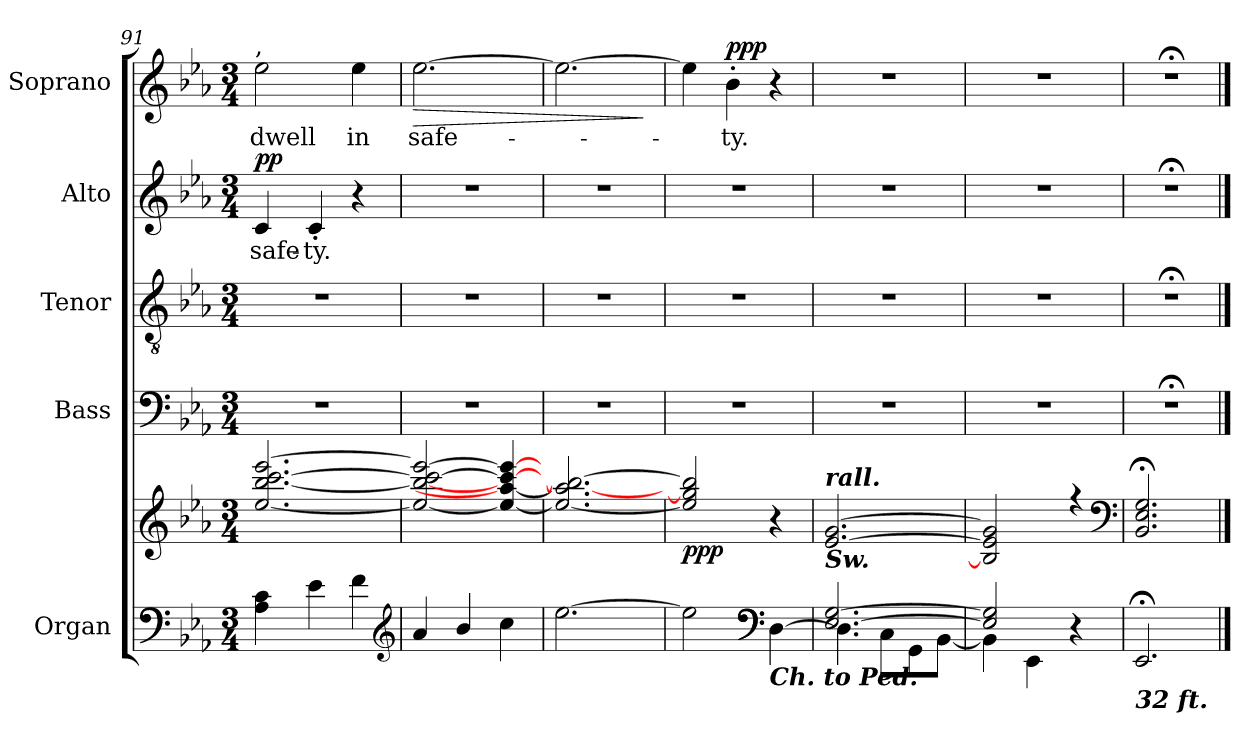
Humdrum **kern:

**kern	**kern	**dynam	**kern	**kern	**kern	**text	**dynam	**kern	**text	**dynam
*part5	*part5	*part5	*part4	*part3	*part2	*part2	*part2	*part1	*part1	*part1
*staff6	*staff5	*staff5/6	*staff4	*staff3	*staff2	*staff2	*staff2	*staff1	*staff1	*staff1
*I"Organ	*	*	*I"Bass	*I"Tenor	*I"Alto	*	*	*I"Soprano	*	*
*	*	*	*I'B	*I'T	*I'A	*	*	*I'S	*	*
*clefF4	*clefG2	*	*clefF4	*clefGv2	*clefG2	*	*	*clefG2	*	*
*k[b-e-a-]	*k[b-e-a-]	*	*k[b-e-a-]	*k[b-e-a-]	*k[b-e-a-]	*	*	*k[b-e-a-]	*	*
*E-:	*E-:	*	*E-:	*E-:	*E-:	*	*	*E-:	*	*
*M3/4	*M3/4	*	*M3/4	*M3/4	*M3/4	*	*	*M3/4	*	*
=91	=91	=91	=91	=91	=91	=91	=91	=91	=91	=91
*^	*	*	*	*	*	*	*	*	*	*
!	!	!	!	!	!	!	!	!	!LO:TX:a:t=,	!	!
!	!LO:N:vis=1	!	!	!LO:N:vis=1	!LO:N:vis=1	!	!LO:LY:b	!LO:DY:b	!	!LO:LY:b	!
*	*	*^	*	*	*	*	*	*	*	*	*
4A-\ 4c\	2.ryy	[2.ee-/ [2.bb-/ [2.ccc/ [2.eee-/	2ryy	.	2.r	2.r	4c	safe-	pp	2ee-	dwell	.
!	!	!	!	!	!	!	!	!LO:LY:b	!	!	!	!
4e-\	.	.	.	.	.	.	4c'	-ty.	.	.	.	.
!	!	!	!	!	!	!	!	!	!	!	!LO:LY:b	!
4f\	.	.	4ryy	.	.	.	4r	.	.	4ee-	in	.
*clefG2	*	*	*	*	*	*	*	*	*	*	*	*
=92	=92	=92	=92	=92	=92	=92	=92	=92	=92	=92	=92	=92
!	!LO:N:vis=1	!	!	!	!LO:N:vis=1	!LO:N:vis=1	!LO:N:vis=1	!	!	!	!LO:LY:b	!LO:HP:b
4a-/	2.ryy	2ee-/_ 2bb-/_ 2ccc/_ 2eee-/_	2ryy	.	2.r	2.r	2.r	.	.	[2.ee-	safe-	>
4b-/	.	.	.	.	.	.	.	.	.	.	.	.
4cc\	.	4ee-/_ 4aa-/_ 4ccc/_ 4eee-/_	4ryy	.	.	.	.	.	.	.	.	.
=93	=93	=93	=93	=93	=93	=93	=93	=93	=93	=93	=93	=93
!	!LO:N:vis=1	!	!	!	!LO:N:vis=1	!LO:N:vis=1	!LO:N:vis=1	!	!	!	!	!
[2.ee-\	2.ryy	2.ee-/_ 2.aa-/_ 2.bb-/_	2ryy	.	2.r	2.r	2.r	.	.	2.ee-_	.	.
.	.	.	4ryy	.	.	.	.	.	.	.	.	.
*v	*v	*	*	*	*	*	*	*	*	*	*	*
*	*v	*v	*	*	*	*	*	*	*	*	*
.	.	.	.	.	.	.	.	.	.	]
=94	=94	=94	=94	=94	=94	=94	=94	=94	=94	=94
*^	*^	*	*	*	*	*	*	*	*	*
!	!	!	!	!LO:DY:b	!LO:N:vis=1	!LO:N:vis=1	!LO:N:vis=1	!	!	!	!	!
2ee-\]	2ryy	2ee-/] 2gg/] 2bb-/]	2ryy	ppp	2.r	2.r	2.r	.	.	4ee-]	.	.
!	!	!	!	!	!	!	!	!	!	!	!LO:LY:b	!LO:DY:b
.	.	.	.	.	.	.	.	.	.	4b-'	ty.	ppp
*clefF4	*	*	*	*	*	*	*	*	*	*	*	*
!LO:TX:b:Bi:t=Ch. to Ped.	!	!	!	!	!	!	!	!	!	!	!	!
4ryy	[4D\	4r	4ryy	.	.	.	.	.	.	4r	.	.
=95	=95	=95	=95	=95	=95	=95	=95	=95	=95	=95	=95	=95
!	!	!LO:TX:a:Bi:t=rall.	!	!	!	!	!	!	!	!	!	!
!	!	!LO:TX:b:Bi:t=Sw.	!	!	!	!	!	!	!	!	!	!
!	!	!	!	!	!LO:N:vis=1	!LO:N:vis=1	!LO:N:vis=1	!	!	!LO:N:vis=1	!	!
[2.E-/ [2.G/	4.D\]	[2.e-/ [2.g/	2.ryy	.	2.r	2.r	2.r	.	.	2.r	.	.
.	8C\L	.	.	.	.	.	.	.	.	.	.	.
.	8GG\	.	.	.	.	.	.	.	.	.	.	.
.	[8BB-\J	.	.	.	.	.	.	.	.	.	.	.
=96	=96	=96	=96	=96	=96	=96	=96	=96	=96	=96	=96	=96
!	!	!	!LO:N:vis=1	!	!LO:N:vis=1	!LO:N:vis=1	!LO:N:vis=1	!	!	!LO:N:vis=1	!	!
2E-/] 2G/]	4BB-\]	2B-/] 2e-/] 2g/]	2.ryy	.	2.r	2.r	2.r	.	.	2.r	.	.
.	4EE-\	.	.	.	.	.	.	.	.	.	.	.
4r	4ryy	4r	.	.	.	.	.	.	.	.	.	.
*	*	*clefF4	*	*	*	*	*	*	*	*	*	*
=97	=97	=97	=97	=97	=97	=97	=97	=97	=97	=97	=97	=97
!LO:TX:b:Bi:t=32 ft.	!	!	!	!	!	!	!	!	!	!	!	!
!	!LO:N:vis=1	!	!	!	!LO:N:vis=1	!LO:N:vis=1	!LO:N:vis=1	!	!	!LO:N:vis=1	!	!
2.EE-;/	2.ryy	2.BB-/;< 2.E-/;< 2.G/;<	2.ryy	.	2.r;<	2.r;<	2.r;<	.	.	2.r;<	.	.
*v	*v	*	*	*	*	*	*	*	*	*	*	*
*	*v	*v	*	*	*	*	*	*	*	*	*
==	==	==	==	==	==	==	==	==	==	==
*-	*-	*-	*-	*-	*-	*-	*-	*-	*-	*-
